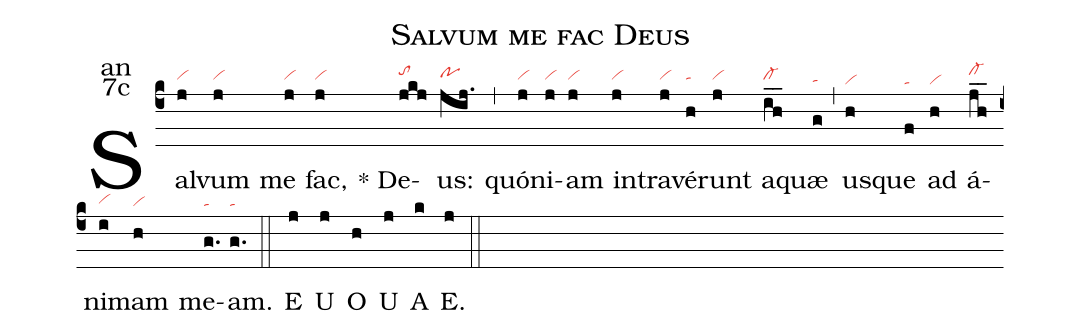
name:Salvum me fac Deus;
office-part:an;
mode:7c;
nabc-lines:1;
%%
(c4) Sal(j|vihh)vum(j|vihh) me(j|vihh) fac,(j|vihh) <sp>*</sp> De(jkj|tohj)us:(jij.|pohi) (,)
quó(j|vihh)ni(j|vihh)am(j|vihh) in(j|vihh)tra(j|vihh)vé(h|tahh)runt(j|vihh) a(ih__|cl-hh)quæ(g|tahg) (,)
us(h|vi)que(f|ta) ad(h|vi) á(jh__|cl-hj)ni(i|vihg)mam(h|vi) me(g.|ta)am.(g.|ta) (::)
<eu>E(j) U(j) O(h) U(j) A(k) E.(j) </eu>(::)
